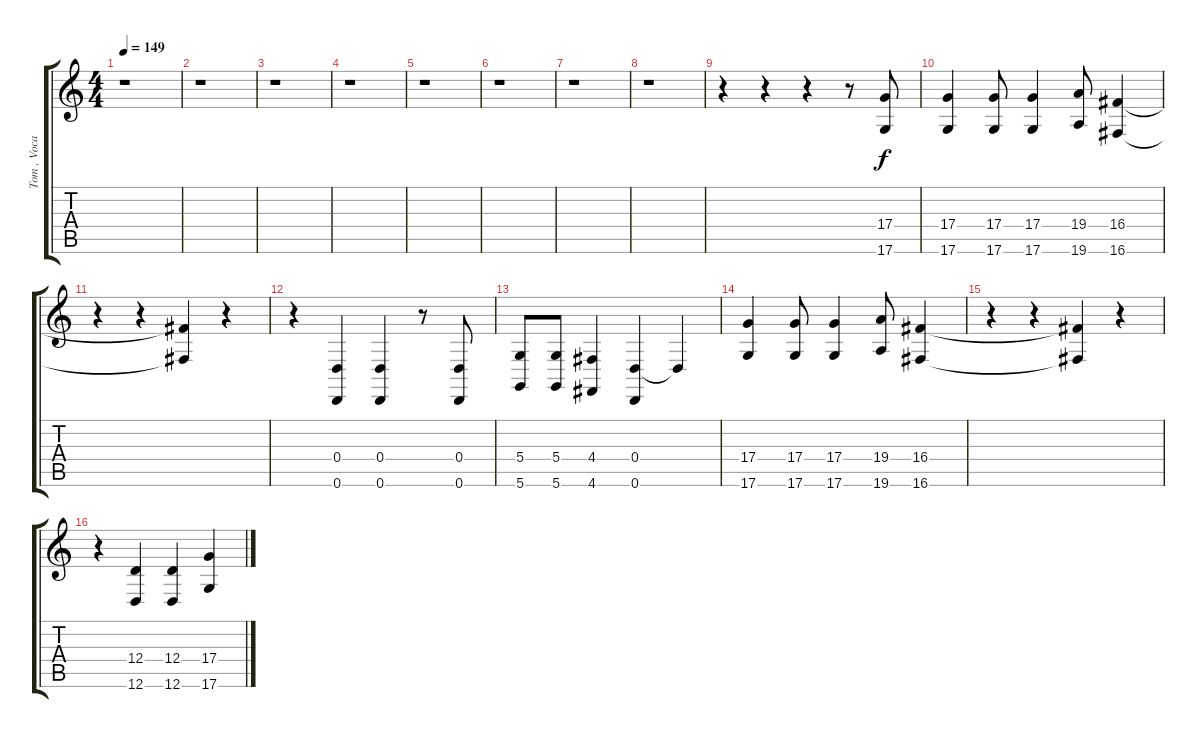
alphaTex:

\track ("Tom , Vocals {Tabbed by Peter B.}" "Tom , Voca") {instrument lead2sawtooth}
\staff {score tabs}
\tuning (E4 B3 G3 D3 A2 D2) {hide}
\ts (4 4)
\tempo 149
\clef g2
\ks c
r.1{dy f} |
r.1 |
r.1 |
r.1 |
r.1 |
r.1 |
r.1 |
r.1 |
r.4 r.4 r.4 r.8 (17.4 17.6).8 |
(17.4 17.6).4 (17.4 17.6).8 (17.4 17.6).4 (19.4 19.6).8 (16.4 16.6).4 |
r.4 r.4 (16.4{t} 16.6{t}).4 r.4 |
r.4 (0.4 0.6).4 (0.4 0.6).4 r.8 (0.4 0.6).8 |
(5.4 5.6).8 (5.4 5.6).8 (4.4 4.6).4 (0.4 0.6).4 0.4{t}.4 |
(17.4 17.6).4 (17.4 17.6).8 (17.4 17.6).4 (19.4 19.6).8 (16.4 16.6).4 |
r.4 r.4 (16.4{t} 16.6{t}).4 r.4 |
r.4 (12.4 12.6).4 (12.4 12.6).4 (17.4 17.6).4
